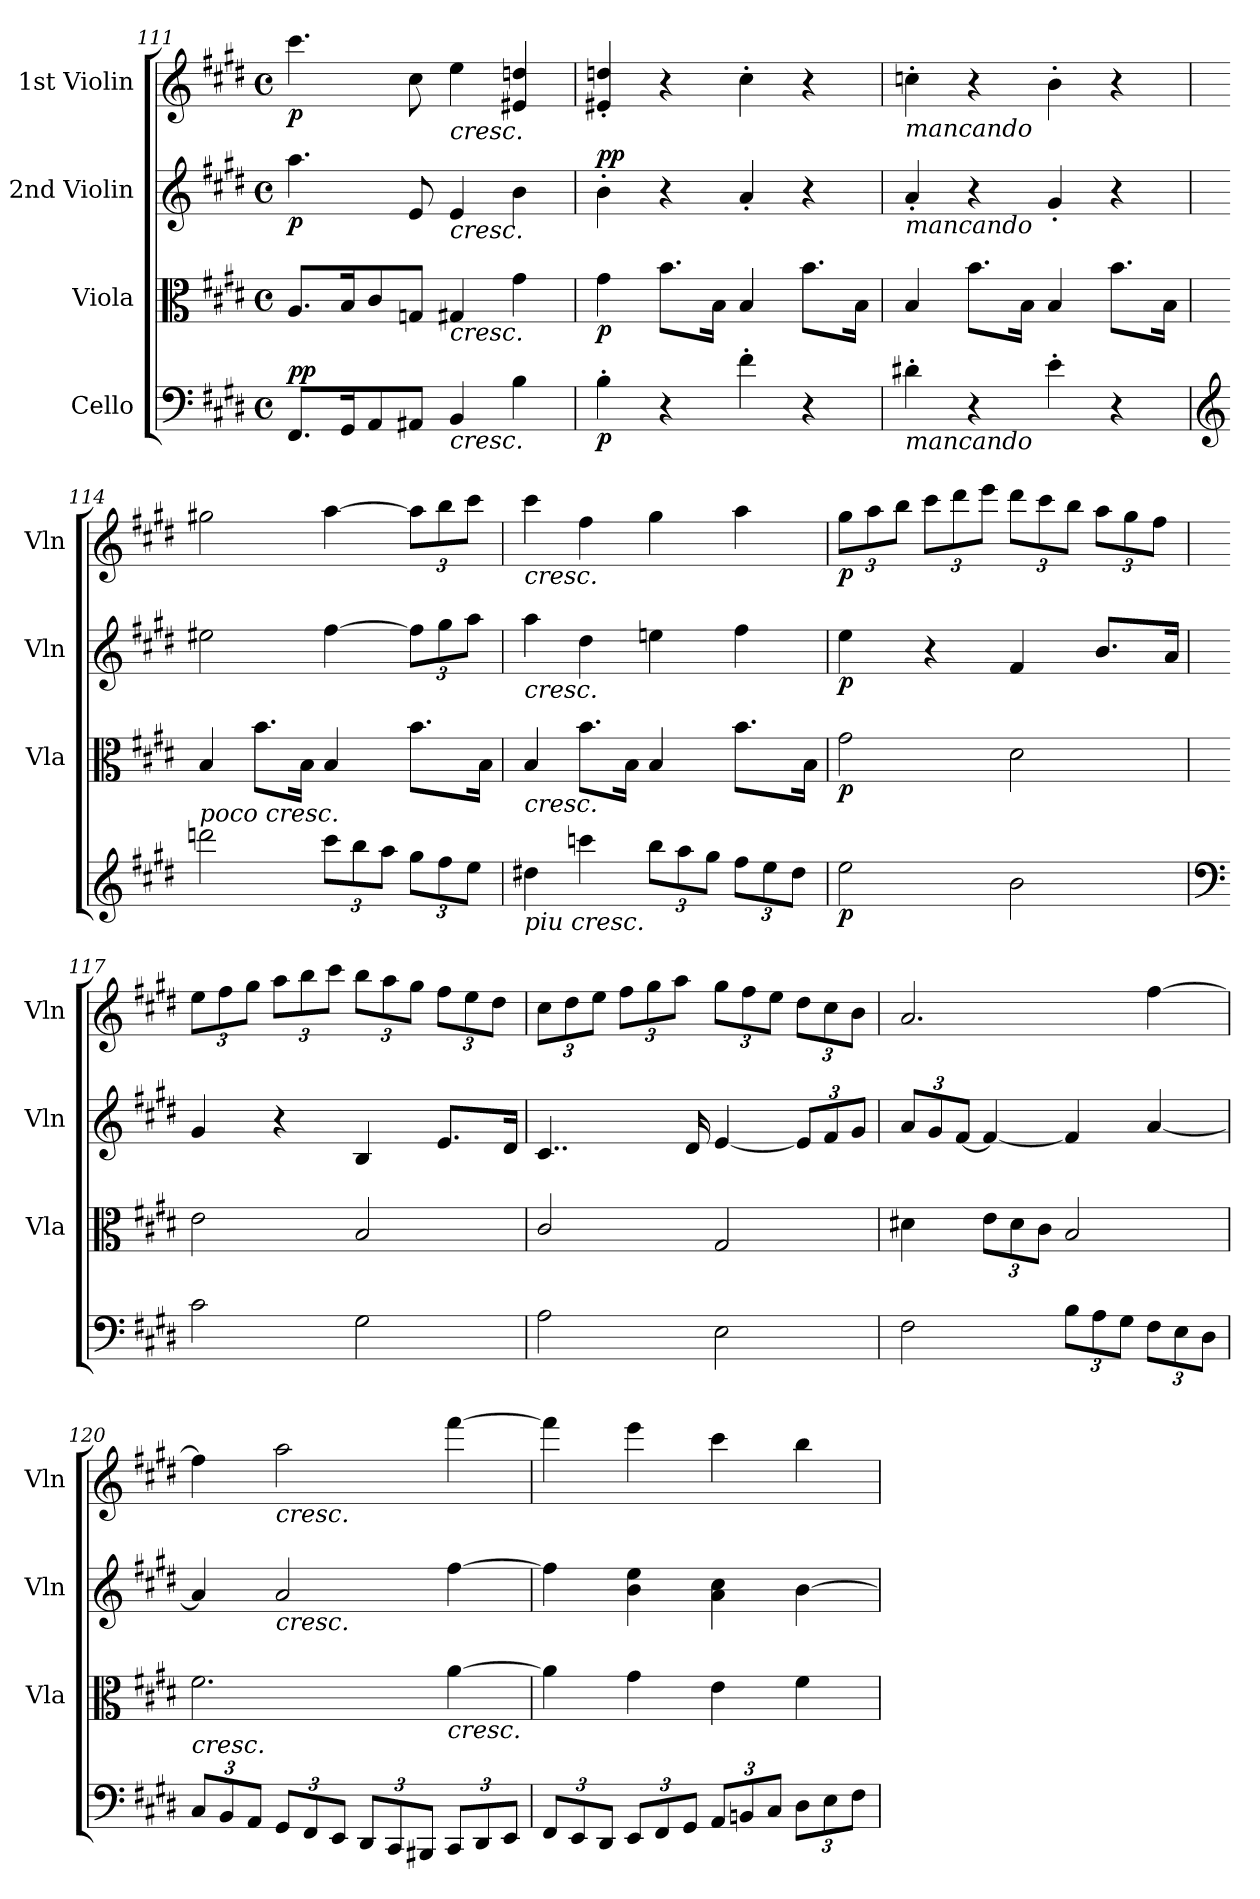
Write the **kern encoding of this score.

**kern	**dynam	**kern	**dynam	**kern	**dynam	**kern	**dynam
*part4	*part4	*part3	*part3	*part2	*part2	*part1	*part1
*staff4	*staff4	*staff3	*staff3	*staff2	*staff2	*staff1	*staff1
*I"Cello	*	*I"Viola	*	*I"2nd Violin	*	*I"1st Violin	*
*	*	*I'Vla	*	*I'Vln	*	*I'Vln	*
!!LO:LB:g=z
*clefF4	*	*clefC3	*	*clefG2	*	*clefG2	*
*k[f#c#g#d#]	*	*k[f#c#g#d#]	*	*k[f#c#g#d#]	*	*k[f#c#g#d#]	*
*M4/4	*	*M4/4	*	*M4/4	*	*M4/4	*
*met(c)	*	*met(c)	*	*met(c)	*	*met(c)	*
=111	=111	=111	=111	=111	=111	=111	=111
!	!LO:DY:b	!	!	!	!	!	!
!	!LO:DY:n=1:a	!	!	!	!LO:DY:b	!	!LO:DY:b
8.FF#/L	p p	8.A/L	.	4.aa\	p	4.ccc#\	p
16GG#/K	.	16B/K	.	.	.	.	.
8AA/	.	8c#/	.	.	.	.	.
8AA#X/J	.	8Gn/J	.	8e/	.	8cc#\	.
!	!	!	!	!	!	!LO:TX:b:i:t=cresc.	!
!	!	!	!	!LO:TX:b:i:t=cresc.	!	!	!
!	!	!LO:TX:b:i:t=cresc.	!	!	!	!	!
!LO:TX:b:i:t=cresc.	!	!	!	!	!	!	!
4BB/	.	4G#X/	.	4e/	.	4ee\	.
4B\	.	4g#\	.	4b\	.	4e#X/ 4ddn/	.
=112	=112	=112	=112	=112	=112	=112	=112
!	!LO:DY:b	!	!LO:DY:b	!	!LO:DY:b	!	!
!	!	!	!	!	!LO:DY:n=1:a	!	!
4B'\	p	4g#\	p	4b'\	p p	4e#X/' 4ddn/'	.
4r	.	8.b\L	.	4r	.	4r	.
.	.	16B\Jk	.	.	.	.	.
4f#'\	.	4B/	.	4a'/	.	4cc#'\	.
4r	.	8.b\L	.	4r	.	4r	.
.	.	16B\Jk	.	.	.	.	.
=113	=113	=113	=113	=113	=113	=113	=113
!	!	!	!	!	!	!LO:TX:b:i:t=mancando	!
!	!	!	!	!LO:TX:b:i:t=mancando	!	!	!
!LO:TX:b:i:t=mancando	!	!	!	!	!	!	!
4d#X'\	.	4B/	.	4a'/	.	4ccn'\	.
4r	.	8.b\L	.	4r	.	4r	.
.	.	16B\Jk	.	.	.	.	.
4e'\	.	4B/	.	4g#'/	.	4b'\	.
4r	.	8.b\L	.	4r	.	4r	.
.	.	16B\Jk	.	.	.	.	.
!!LO:PB:g=z
=114	=114	=114	=114	=114	=114	=114	=114
*clefG2	*	*	*	*	*	*	*
!LO:TX:a:i:t=poco cresc.	!	!	!	!	!	!	!
2dddn\	.	4B/	.	2ee#X\	.	2gg#X\	.
.	.	8.b\L	.	.	.	.	.
.	.	16B\Jk	.	.	.	.	.
*Xbrackettup	*	*	*	*	*	*	*
12ccc#\L	.	4B/	.	[4ff#\	.	[4aa\	.
12bb\	.	.	.	.	.	.	.
12aa\J	.	.	.	.	.	.	.
*	*	*	*	*Xbrackettup	*	*Xbrackettup	*
12gg#\L	.	8.b\L	.	12ff#\L]	.	12aa\L]	.
12ff#\	.	.	.	12gg#\	.	12bb\	.
12ee\J	.	.	.	12aa\J	.	12ccc#\J	.
.	.	16B\Jk	.	.	.	.	.
=115	=115	=115	=115	=115	=115	=115	=115
!	!	!	!	!	!	!LO:TX:b:i:t=cresc.	!
!	!	!	!	!LO:TX:b:i:t=cresc.	!	!	!
!	!	!LO:TX:b:i:t=cresc.	!	!	!	!	!
!LO:TX:b:i:t=piu cresc.	!	!	!	!	!	!	!
4dd#X\	.	4B/	.	4aa\	.	4ccc#\	.
4cccn\	.	8.b\L	.	4dd#\	.	4ff#\	.
.	.	16B\Jk	.	.	.	.	.
12bb\L	.	4B/	.	4een\	.	4gg#\	.
12aa\	.	.	.	.	.	.	.
12gg#\J	.	.	.	.	.	.	.
12ff#\L	.	8.b\L	.	4ff#\	.	4aa\	.
12ee\	.	.	.	.	.	.	.
12dd#\J	.	.	.	.	.	.	.
.	.	16B\Jk	.	.	.	.	.
=116	=116	=116	=116	=116	=116	=116	=116
!	!LO:DY:b	!	!LO:DY:b	!	!LO:DY:b	!	!LO:DY:b
2ee\	p	2g#\	p	4ee\	p	12gg#\L	p
.	.	.	.	.	.	12aa\	.
.	.	.	.	.	.	12bb\J	.
.	.	.	.	4r	.	12ccc#\L	.
.	.	.	.	.	.	12ddd#\	.
.	.	.	.	.	.	12eee\J	.
2b\	.	2d#\	.	4f#/	.	12ddd#\L	.
.	.	.	.	.	.	12ccc#\	.
.	.	.	.	.	.	12bb\J	.
.	.	.	.	8.b/L	.	12aa\L	.
.	.	.	.	.	.	12gg#\	.
.	.	.	.	.	.	12ff#\J	.
.	.	.	.	16a/Jk	.	.	.
!!LO:LB:g=z
=117	=117	=117	=117	=117	=117	=117	=117
*clefF4	*	*	*	*	*	*	*
2c#\	.	2e\	.	4g#/	.	12ee\L	.
.	.	.	.	.	.	12ff#\	.
.	.	.	.	.	.	12gg#\J	.
.	.	.	.	4r	.	12aa\L	.
.	.	.	.	.	.	12bb\	.
.	.	.	.	.	.	12ccc#\J	.
2G#\	.	2B/	.	4B/	.	12bb\L	.
.	.	.	.	.	.	12aa\	.
.	.	.	.	.	.	12gg#\J	.
.	.	.	.	8.e/L	.	12ff#\L	.
.	.	.	.	.	.	12ee\	.
.	.	.	.	.	.	12dd#\J	.
.	.	.	.	16d#/Jk	.	.	.
!!LO:LB:g=z
=118	=118	=118	=118	=118	=118	=118	=118
2A\	.	2c#/	.	4..c#/	.	12cc#\L	.
.	.	.	.	.	.	12dd#\	.
.	.	.	.	.	.	12ee\J	.
.	.	.	.	.	.	12ff#\L	.
.	.	.	.	.	.	12gg#\	.
.	.	.	.	.	.	12aa\J	.
.	.	.	.	16d#/	.	.	.
2E\	.	2G#/	.	[4e/	.	12gg#\L	.
.	.	.	.	.	.	12ff#\	.
.	.	.	.	.	.	12ee\J	.
.	.	.	.	12e/L]	.	12dd#\L	.
.	.	.	.	12f#/	.	12cc#\	.
.	.	.	.	12g#/J	.	12b\J	.
=119	=119	=119	=119	=119	=119	=119	=119
2F#\	.	4d#X\	.	12a/L	.	2.a/	.
.	.	.	.	12g#/	.	.	.
.	.	.	.	[12f#/J	.	.	.
*	*	*Xbrackettup	*	*	*	*	*
.	.	12e\L	.	4f#/_	.	.	.
.	.	12d#\	.	.	.	.	.
.	.	12c#\J	.	.	.	.	.
12B\L	.	2B/	.	4f#/]	.	.	.
12A\	.	.	.	.	.	.	.
12G#\J	.	.	.	.	.	.	.
12F#\L	.	.	.	[4a/	.	[4ff#\	.
12E\	.	.	.	.	.	.	.
12D#\J	.	.	.	.	.	.	.
=120	=120	=120	=120	=120	=120	=120	=120
!LO:TX:a:i:t=cresc.	!	!	!	!	!	!	!
12C#/L	.	2.f#\	.	4a/]	.	4ff#\]	.
12BB/	.	.	.	.	.	.	.
12AA/J	.	.	.	.	.	.	.
!	!	!	!	!	!	!LO:TX:b:i:t=cresc.	!
!	!	!	!	!LO:TX:b:i:t=cresc.	!	!	!
12GG#/L	.	.	.	2a/	.	2aa\	.
12FF#/	.	.	.	.	.	.	.
12EE/J	.	.	.	.	.	.	.
12DD#/L	.	.	.	.	.	.	.
12CC#/	.	.	.	.	.	.	.
12BBB#X/J	.	.	.	.	.	.	.
!	!	!LO:TX:b:i:t=cresc.	!	!	!	!	!
12CC#/L	.	[4a\	.	[4ff#\	.	[4fff#\	.
12DD#/	.	.	.	.	.	.	.
12EE/J	.	.	.	.	.	.	.
!!LO:PB:g=z
=121	=121	=121	=121	=121	=121	=121	=121
12FF#/L	.	4a\]	.	4ff#\]	.	4fff#\]	.
12EE/	.	.	.	.	.	.	.
12DD#/J	.	.	.	.	.	.	.
12EE/L	.	4g#\	.	4b\ 4ee\	.	4eee\	.
12FF#/	.	.	.	.	.	.	.
12GG#/J	.	.	.	.	.	.	.
12AA/L	.	4e\	.	4a\ 4cc#\	.	4ccc#\	.
12BBn/	.	.	.	.	.	.	.
12C#/J	.	.	.	.	.	.	.
12D#\L	.	4f#\	.	[4b\	.	4bb\	.
12E\	.	.	.	.	.	.	.
12F#\J	.	.	.	.	.	.	.
=	=	=	=	=	=	=	=
*-	*-	*-	*-	*-	*-	*-	*-
